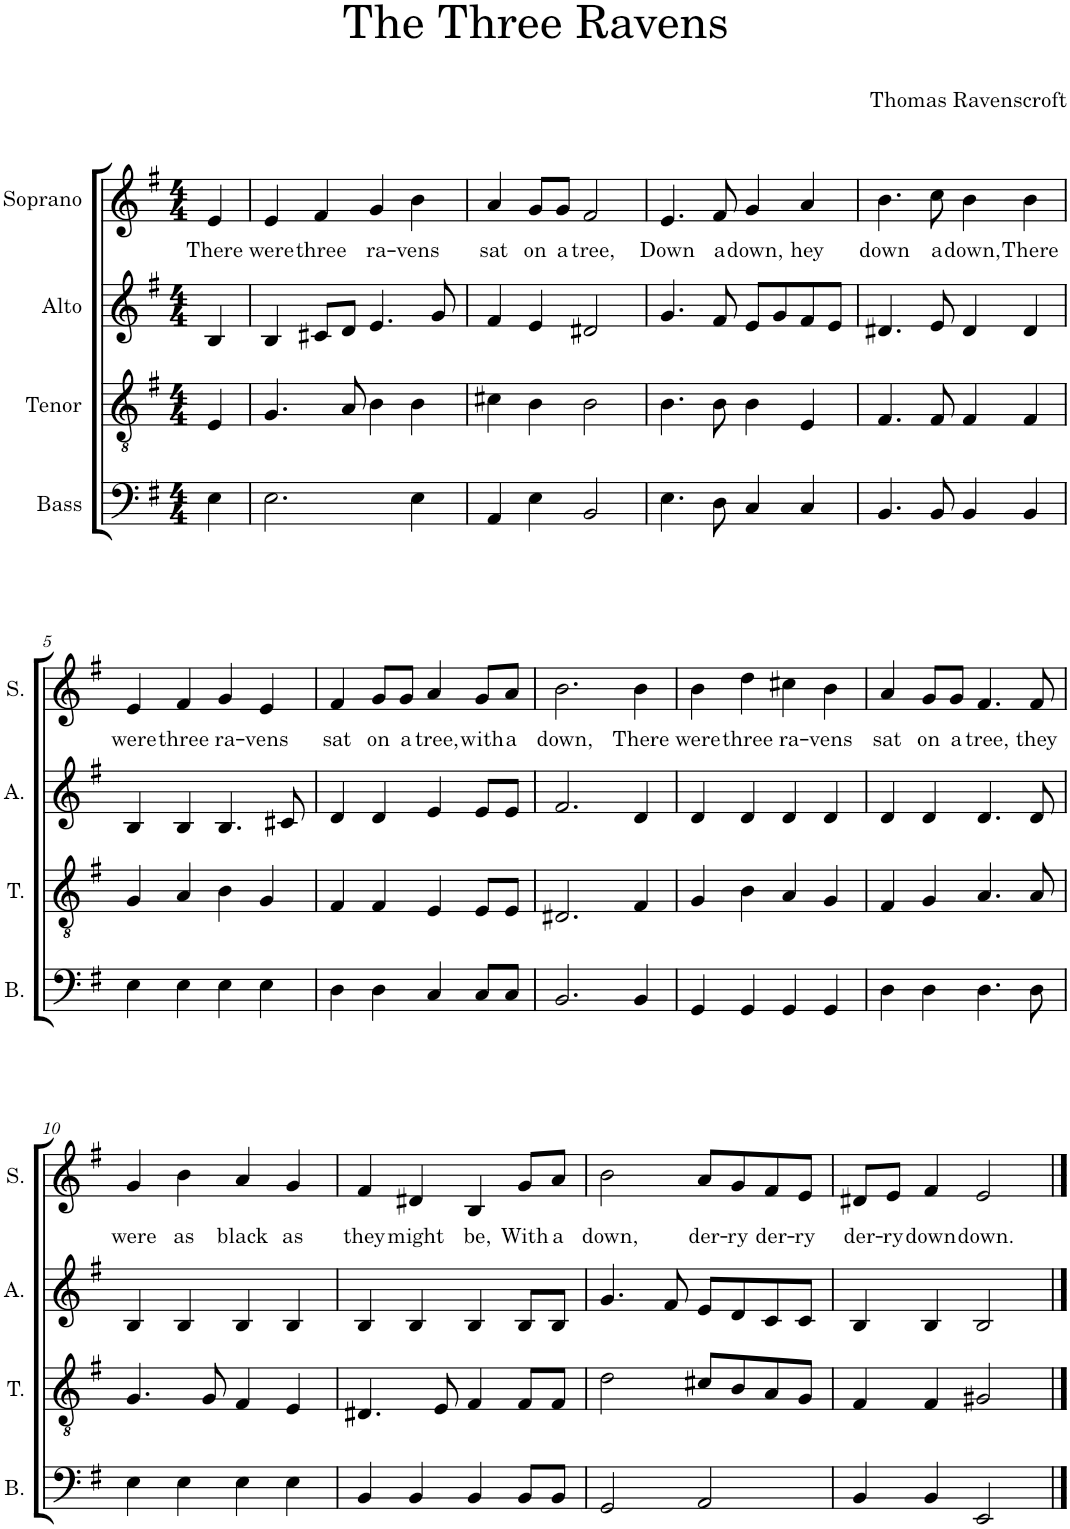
**kern	**kern	**kern	**kern	**text
*part4	*part3	*part2	*part1	*part1
*staff4	*staff3	*staff2	*staff1	*staff1
*I"Bass	*I"Tenor	*I"Alto	*I"Soprano	*
*I'B.	*I'T.	*I'A.	*I'S.	*
*clefF4	*clefGv2	*clefG2	*clefG2	*
*k[f#]	*k[f#]	*k[f#]	*k[f#]	*
*M4/4	*M4/4	*M4/4	*M4/4	*
=	=	=	=	=
!	!	!	!	!LO:LY:b
4E\	4E/	4B/	4e/	There
=1	=1	=1	=1	=1
!	!	!	!	!LO:LY:b
2.E\	4.G/	4B/	4e/	were
!	!	!	!	!LO:LY:b
.	.	8c#X/L	4f#/	three
.	8A/	8d/J	.	.
!	!	!	!	!LO:LY:b
.	4B\	4.e/	4g/	ra-
!	!	!	!	!LO:LY:b
4E\	4B\	.	4b\	-vens
.	.	8g/	.	.
=2	=2	=2	=2	=2
!	!	!	!	!LO:LY:b
4AA/	4c#X\	4f#/	4a/	sat
!	!	!	!	!LO:LY:b
4E\	4B\	4e/	8g/L	on
!	!	!	!	!LO:LY:b
.	.	.	8g/J	a
!	!	!	!	!LO:LY:b
2BB/	2B\	2d#X/	2f#/	tree,
=3	=3	=3	=3	=3
!	!	!	!	!LO:LY:b
4.E\	4.B\	4.g/	4.e/	Down
!	!	!	!	!LO:LY:b
8D\	8B\	8f#/	8f#/	a
!	!	!	!	!LO:LY:b
4C/	4B\	8e/L	4g/	down,
.	.	8g/	.	.
!	!	!	!	!LO:LY:b
4C/	4E/	8f#/	4a/	hey
.	.	8e/J	.	.
=4	=4	=4	=4	=4
!	!	!	!	!LO:LY:b
4.BB/	4.F#/	4.d#X/	4.b\	down
!	!	!	!	!LO:LY:b
8BB/	8F#/	8e/	8cc\	a
!	!	!	!	!LO:LY:b
4BB/	4F#/	4d#/	4b\	down,
!	!	!	!	!LO:LY:b
4BB/	4F#/	4d#/	4b\	There
!!LO:LB:g=z
=5	=5	=5	=5	=5
!	!	!	!	!LO:LY:b
4E\	4G/	4B/	4e/	were
!	!	!	!	!LO:LY:b
4E\	4A/	4B/	4f#/	three
!	!	!	!	!LO:LY:b
4E\	4B\	4.B/	4g/	ra-
!	!	!	!	!LO:LY:b
4E\	4G/	.	4e/	-vens
.	.	8c#X/	.	.
=6	=6	=6	=6	=6
!	!	!	!	!LO:LY:b
4D\	4F#/	4d/	4f#/	sat
!	!	!	!	!LO:LY:b
4D\	4F#/	4d/	8g/L	on
!	!	!	!	!LO:LY:b
.	.	.	8g/J	a
!	!	!	!	!LO:LY:b
4C/	4E/	4e/	4a/	tree,
!	!	!	!	!LO:LY:b
8C/L	8E/L	8e/L	8g/L	with
!	!	!	!	!LO:LY:b
8C/J	8E/J	8e/J	8a/J	a
=7	=7	=7	=7	=7
!	!	!	!	!LO:LY:b
2.BB/	2.D#X/	2.f#/	2.b\	down,
!	!	!	!	!LO:LY:b
4BB/	4F#/	4d/	4b\	There
=8	=8	=8	=8	=8
!	!	!	!	!LO:LY:b
4GG/	4G/	4d/	4b\	were
!	!	!	!	!LO:LY:b
4GG/	4B\	4d/	4dd\	three
!	!	!	!	!LO:LY:b
4GG/	4A/	4d/	4cc#X\	ra-
!	!	!	!	!LO:LY:b
4GG/	4G/	4d/	4b\	-vens
=9	=9	=9	=9	=9
!	!	!	!	!LO:LY:b
4D\	4F#/	4d/	4a/	sat
!	!	!	!	!LO:LY:b
4D\	4G/	4d/	8g/L	on
!	!	!	!	!LO:LY:b
.	.	.	8g/J	a
!	!	!	!	!LO:LY:b
4.D\	4.A/	4.d/	4.f#/	tree,
!	!	!	!	!LO:LY:b
8D\	8A/	8d/	8f#/	they
!!LO:LB:g=z
=10	=10	=10	=10	=10
!	!	!	!	!LO:LY:b
4E\	4.G/	4B/	4g/	were
!	!	!	!	!LO:LY:b
4E\	.	4B/	4b\	as
.	8G/	.	.	.
!	!	!	!	!LO:LY:b
4E\	4F#/	4B/	4a/	black
!	!	!	!	!LO:LY:b
4E\	4E/	4B/	4g/	as
=11	=11	=11	=11	=11
!	!	!	!	!LO:LY:b
4BB/	4.D#X/	4B/	4f#/	they
!	!	!	!	!LO:LY:b
4BB/	.	4B/	4d#X/	might
.	8E/	.	.	.
!	!	!	!	!LO:LY:b
4BB/	4F#/	4B/	4B/	be,
!	!	!	!	!LO:LY:b
8BB/L	8F#/L	8B/L	8g/L	With
!	!	!	!	!LO:LY:b
8BB/J	8F#/J	8B/J	8a/J	a
=12	=12	=12	=12	=12
!	!	!	!	!LO:LY:b
2GG/	2d\	4.g/	2b\	down,
.	.	8f#/	.	.
!	!	!	!	!LO:LY:b
2AA/	8c#X/L	8e/L	8a/L	der-
!	!	!	!	!LO:LY:b
.	8B/	8d/	8g/	-ry
!	!	!	!	!LO:LY:b
.	8A/	8c/	8f#/	der-
!	!	!	!	!LO:LY:b
.	8G/J	8c/J	8e/J	-ry
=13	=13	=13	=13	=13
!	!	!	!	!LO:LY:b
4BB/	4F#/	4B/	8d#X/L	der-
!	!	!	!	!LO:LY:b
.	.	.	8e/J	-ry
!	!	!	!	!LO:LY:b
4BB/	4F#/	4B/	4f#/	down
!	!	!	!	!LO:LY:b
2EE/	2G#X/	2B/	2e/	down.
==	==	==	==	==
*-	*-	*-	*-	*-
